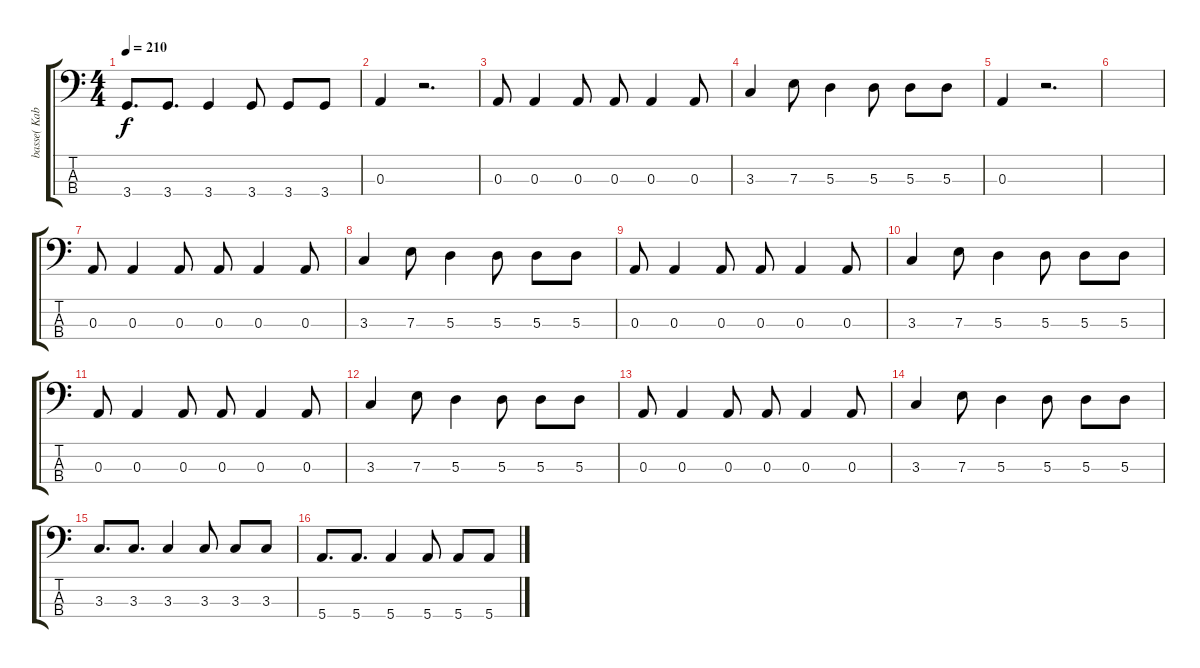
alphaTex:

\track ("basse( Kabula )" "basse( Kab") {instrument electricbasspick}
\staff {score tabs}
\tuning (G2 D2 A1 E1) {hide}
\ts (4 4)
\tempo 210
\clef f4
\ks c
3.4.8{d dy f} 3.4.8{d} 3.4.4 3.4.8 3.4.8 3.4.8 |
0.3.4 r.2{d} |
0.3.8 0.3.4 0.3.8 0.3.8 0.3.4 0.3.8 |
3.3.4 7.3.8 5.3.4 5.3.8 5.3.8 5.3.8 |
0.3.4 r.2{d} |
|
0.3.8 0.3.4 0.3.8 0.3.8 0.3.4 0.3.8 |
3.3.4 7.3.8 5.3.4 5.3.8 5.3.8 5.3.8 |
0.3.8 0.3.4 0.3.8 0.3.8 0.3.4 0.3.8 |
3.3.4 7.3.8 5.3.4 5.3.8 5.3.8 5.3.8 |
0.3.8 0.3.4 0.3.8 0.3.8 0.3.4 0.3.8 |
3.3.4 7.3.8 5.3.4 5.3.8 5.3.8 5.3.8 |
0.3.8 0.3.4 0.3.8 0.3.8 0.3.4 0.3.8 |
3.3.4 7.3.8 5.3.4 5.3.8 5.3.8 5.3.8 |
3.3.8{d} 3.3.8{d} 3.3.4 3.3.8 3.3.8 3.3.8 |
5.4.8{d} 5.4.8{d} 5.4.4 5.4.8 5.4.8 5.4.8
